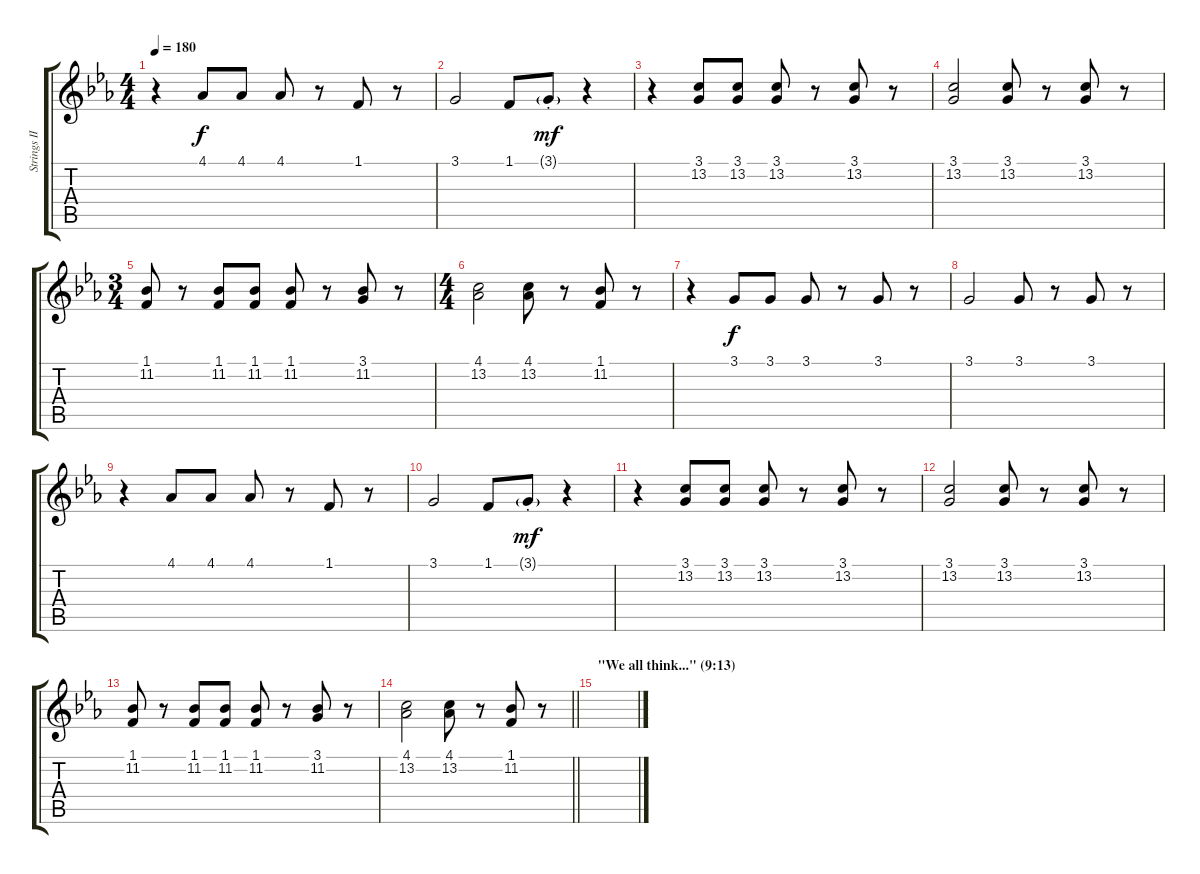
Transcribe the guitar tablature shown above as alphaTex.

\track ("Strings II" "Strings II") {instrument stringensemble1}
\staff {score tabs}
\tuning (E4 B3 G3 D3 A2 E2) {hide}
\ts (4 4)
\tempo 180
\clef g2
\ks eb
r.4{dy f} 4.1.8 4.1.8 4.1.8 r.8 1.1.8 r.8 |
3.1.2 1.1.8 3.1{g st}.8{dy mf} r.4 |
r.4 (3.1 13.2).8 (3.1 13.2).8 (3.1 13.2).8 r.8 (3.1 13.2).8 r.8 |
(3.1 13.2).2 (3.1 13.2).8 r.8 (3.1 13.2).8 r.8 |
\ts (3 4)
(1.1 11.2).8 r.8 (1.1 11.2).8 (1.1 11.2).8 (1.1 11.2).8 r.8 (3.1 11.2).8 r.8 |
\ts (4 4)
(4.1 13.2).2 (4.1 13.2).8 r.8 (1.1 11.2).8 r.8 |
r.4 3.1.8{dy f} 3.1.8 3.1.8 r.8 3.1.8 r.8 |
3.1.2 3.1.8 r.8 3.1.8 r.8 |
r.4 4.1.8 4.1.8 4.1.8 r.8 1.1.8 r.8 |
3.1.2 1.1.8 3.1{g st}.8{dy mf} r.4 |
r.4 (3.1 13.2).8 (3.1 13.2).8 (3.1 13.2).8 r.8 (3.1 13.2).8 r.8 |
(3.1 13.2).2 (3.1 13.2).8 r.8 (3.1 13.2).8 r.8 |
(1.1 11.2).8 r.8 (1.1 11.2).8 (1.1 11.2).8 (1.1 11.2).8 r.8 (3.1 11.2).8 r.8 |
\barLineRight lightlight
(4.1 13.2).2 (4.1 13.2).8 r.8 (1.1 11.2).8 r.8 |
\section ("" "\"We all think...\" (9:13)")
